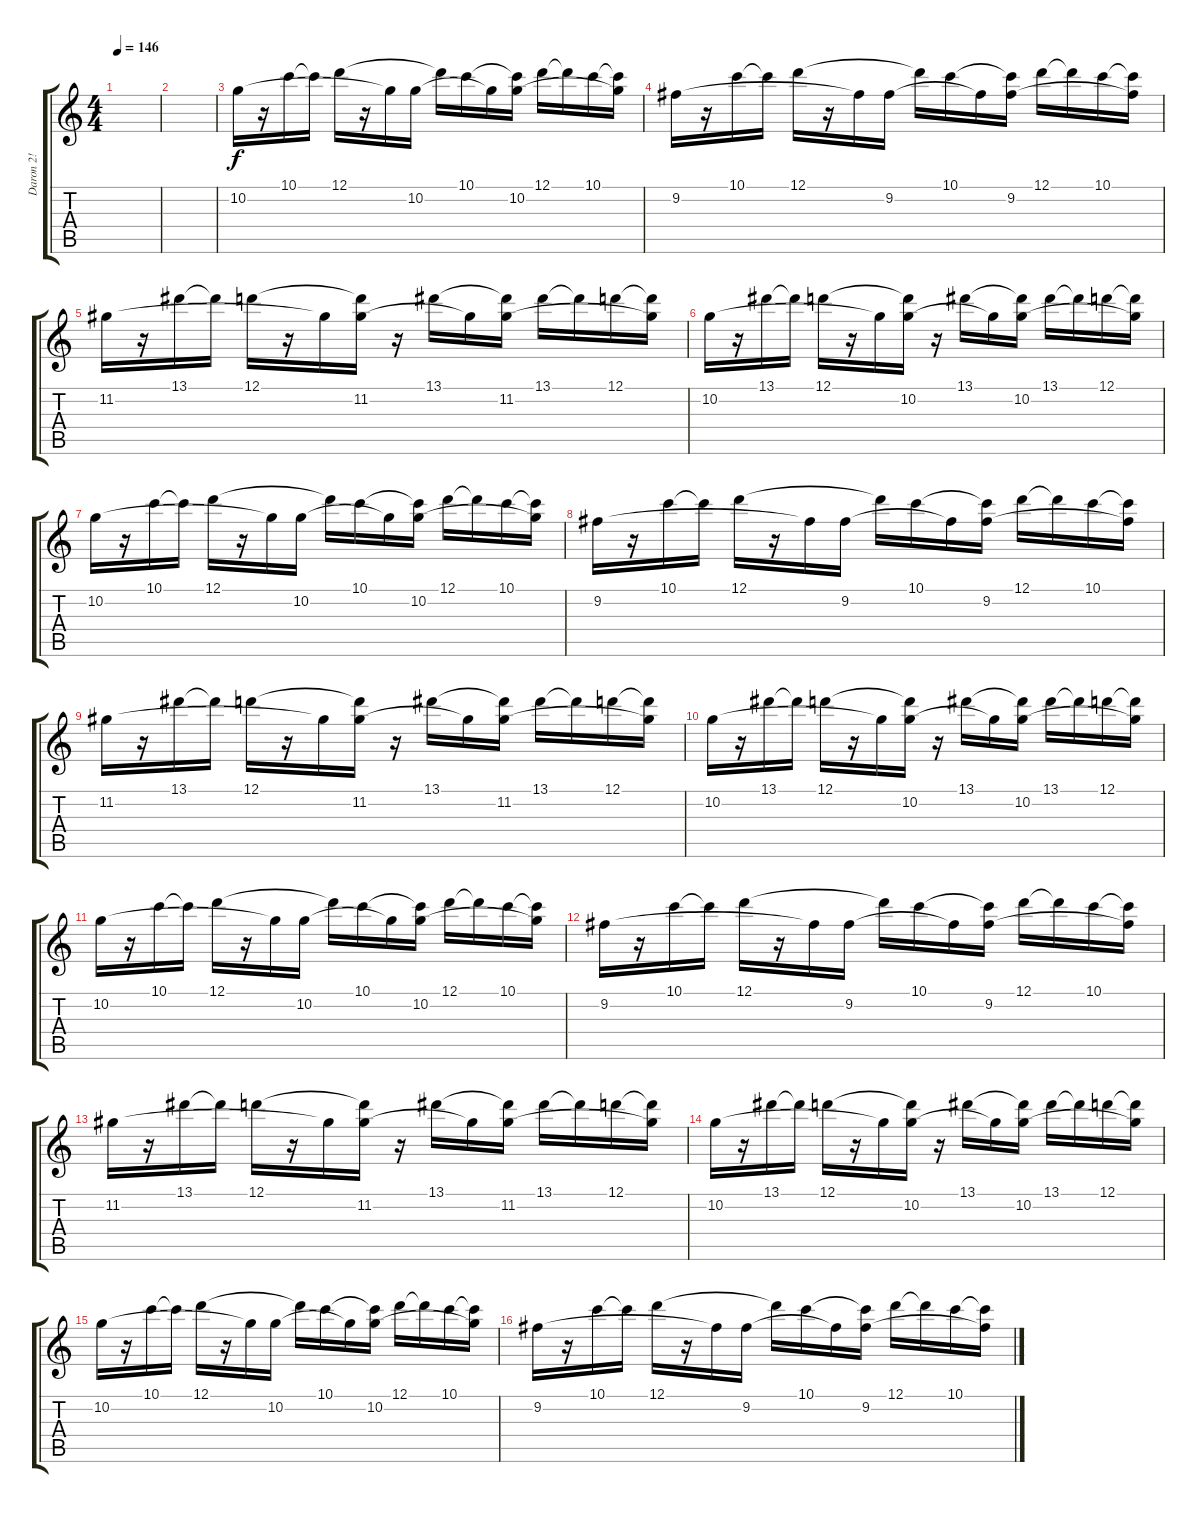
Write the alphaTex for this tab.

\track ("Daron 2!" "Daron 2!") {instrument electricguitarjazz}
\staff {score tabs}
\tuning (D4 A3 F3 C3 G2 C2) {hide}
\ts (4 4)
\tempo 146
\clef g2
\ks c
|
|
10.2.16 r.16 10.1.16 10.1{t}.16 12.1.16 r.16 10.2{t}.16 10.2.16 12.1{t}.16 10.1.16 10.2{t}.16 (10.1{t} 10.2).16 12.1.16 12.1{t}.16 10.1.16 (10.1{t} 10.2{t}).16 |
9.2.16 r.16 10.1.16 10.1{t}.16 12.1.16 r.16 9.2{t}.16 9.2.16 12.1{t}.16 10.1.16 9.2{t}.16 (10.1{t} 9.2).16 12.1.16 12.1{t}.16 10.1.16 (10.1{t} 9.2{t}).16 |
11.2.16 r.16 13.1.16 13.1{t}.16 12.1.16 r.16 11.2{t}.16 (12.1{t} 11.2).16 r.16 13.1.16 11.2{t}.16 (13.1{t} 11.2).16 13.1.16 13.1{t}.16 12.1.16 (12.1{t} 11.2{t}).16 |
10.2.16 r.16 13.1.16 13.1{t}.16 12.1.16 r.16 10.2{t}.16 (12.1{t} 10.2).16 r.16 13.1.16 10.2{t}.16 (13.1{t} 10.2).16 13.1.16 13.1{t}.16 12.1.16 (12.1{t} 10.2{t}).16 |
10.2.16 r.16 10.1.16 10.1{t}.16 12.1.16 r.16 10.2{t}.16 10.2.16 12.1{t}.16 10.1.16 10.2{t}.16 (10.1{t} 10.2).16 12.1.16 12.1{t}.16 10.1.16 (10.1{t} 10.2{t}).16 |
9.2.16 r.16 10.1.16 10.1{t}.16 12.1.16 r.16 9.2{t}.16 9.2.16 12.1{t}.16 10.1.16 9.2{t}.16 (10.1{t} 9.2).16 12.1.16 12.1{t}.16 10.1.16 (10.1{t} 9.2{t}).16 |
11.2.16 r.16 13.1.16 13.1{t}.16 12.1.16 r.16 11.2{t}.16 (12.1{t} 11.2).16 r.16 13.1.16 11.2{t}.16 (13.1{t} 11.2).16 13.1.16 13.1{t}.16 12.1.16 (12.1{t} 11.2{t}).16 |
10.2.16 r.16 13.1.16 13.1{t}.16 12.1.16 r.16 10.2{t}.16 (12.1{t} 10.2).16 r.16 13.1.16 10.2{t}.16 (13.1{t} 10.2).16 13.1.16 13.1{t}.16 12.1.16 (12.1{t} 10.2{t}).16 |
10.2.16 r.16 10.1.16 10.1{t}.16 12.1.16 r.16 10.2{t}.16 10.2.16 12.1{t}.16 10.1.16 10.2{t}.16 (10.1{t} 10.2).16 12.1.16 12.1{t}.16 10.1.16 (10.1{t} 10.2{t}).16 |
9.2.16 r.16 10.1.16 10.1{t}.16 12.1.16 r.16 9.2{t}.16 9.2.16 12.1{t}.16 10.1.16 9.2{t}.16 (10.1{t} 9.2).16 12.1.16 12.1{t}.16 10.1.16 (10.1{t} 9.2{t}).16 |
11.2.16 r.16 13.1.16 13.1{t}.16 12.1.16 r.16 11.2{t}.16 (12.1{t} 11.2).16 r.16 13.1.16 11.2{t}.16 (13.1{t} 11.2).16 13.1.16 13.1{t}.16 12.1.16 (12.1{t} 11.2{t}).16 |
10.2.16 r.16 13.1.16 13.1{t}.16 12.1.16 r.16 10.2{t}.16 (12.1{t} 10.2).16 r.16 13.1.16 10.2{t}.16 (13.1{t} 10.2).16 13.1.16 13.1{t}.16 12.1.16 (12.1{t} 10.2{t}).16 |
10.2.16 r.16 10.1.16 10.1{t}.16 12.1.16 r.16 10.2{t}.16 10.2.16 12.1{t}.16 10.1.16 10.2{t}.16 (10.1{t} 10.2).16 12.1.16 12.1{t}.16 10.1.16 (10.1{t} 10.2{t}).16 |
9.2.16 r.16 10.1.16 10.1{t}.16 12.1.16 r.16 9.2{t}.16 9.2.16 12.1{t}.16 10.1.16 9.2{t}.16 (10.1{t} 9.2).16 12.1.16 12.1{t}.16 10.1.16 (10.1{t} 9.2{t}).16
